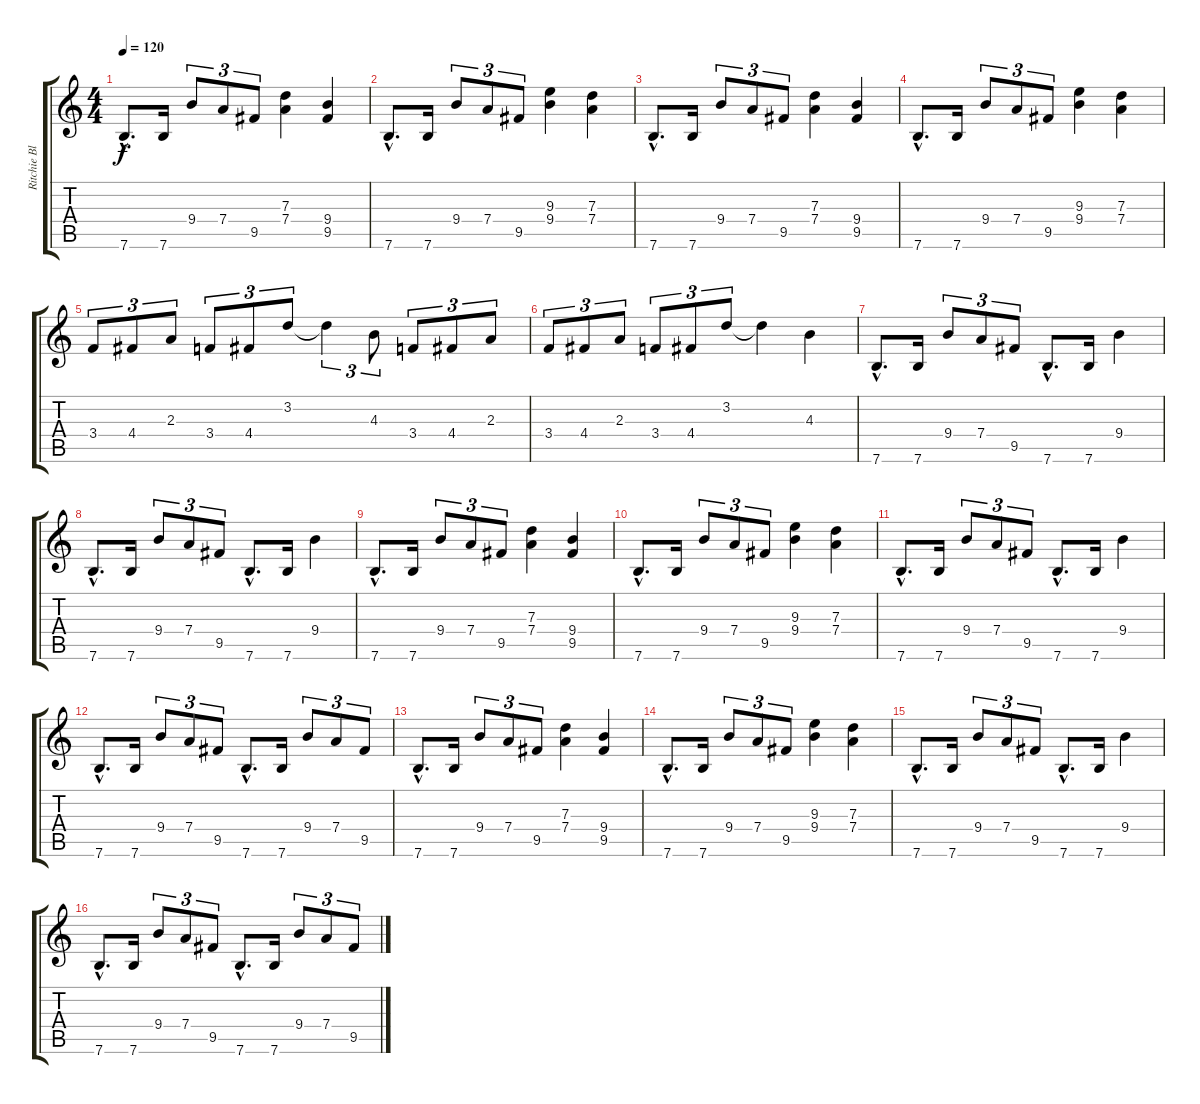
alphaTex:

\track ("Ritchie Blackmore" "Ritchie Bl") {instrument overdrivenguitar}
\staff {score tabs}
\tuning (E4 B3 G3 D3 A2 E2) {hide}
\ts (4 4)
\tempo 120
\clef g2
\ks c
7.6{hac}.8{d dy f} 7.6.16 9.4.8{tu (3 2)} 7.4.8{tu (3 2)} 9.5.8{tu (3 2)} (7.3 7.4).4 (9.4 9.5).4 |
7.6{hac}.8{d} 7.6.16 9.4.8{tu (3 2)} 7.4.8{tu (3 2)} 9.5.8{tu (3 2)} (9.3 9.4).4 (7.3 7.4).4 |
7.6{hac}.8{d} 7.6.16 9.4.8{tu (3 2)} 7.4.8{tu (3 2)} 9.5.8{tu (3 2)} (7.3 7.4).4 (9.4 9.5).4 |
7.6{hac}.8{d} 7.6.16 9.4.8{tu (3 2)} 7.4.8{tu (3 2)} 9.5.8{tu (3 2)} (9.3 9.4).4 (7.3 7.4).4 |
3.4.8{tu (3 2)} 4.4.8{tu (3 2)} 2.3.8{tu (3 2)} 3.4.8{tu (3 2)} 4.4.8{tu (3 2)} 3.2.8{tu (3 2)} 3.2{t}.4{tu (3 2)} 4.3.8{tu (3 2)} 3.4.8{tu (3 2)} 4.4.8{tu (3 2)} 2.3.8{tu (3 2)} |
3.4.8{tu (3 2)} 4.4.8{tu (3 2)} 2.3.8{tu (3 2)} 3.4.8{tu (3 2)} 4.4.8{tu (3 2)} 3.2.8{tu (3 2)} 3.2{t}.4 4.3.4 |
7.6{hac}.8{d} 7.6.16 9.4.8{tu (3 2)} 7.4.8{tu (3 2)} 9.5.8{tu (3 2)} 7.6{hac}.8{d} 7.6.16 9.4.4 |
7.6{hac}.8{d} 7.6.16 9.4.8{tu (3 2)} 7.4.8{tu (3 2)} 9.5.8{tu (3 2)} 7.6{hac}.8{d} 7.6.16 9.4.4 |
7.6{hac}.8{d} 7.6.16 9.4.8{tu (3 2)} 7.4.8{tu (3 2)} 9.5.8{tu (3 2)} (7.3 7.4).4 (9.4 9.5).4 |
7.6{hac}.8{d} 7.6.16 9.4.8{tu (3 2)} 7.4.8{tu (3 2)} 9.5.8{tu (3 2)} (9.3 9.4).4 (7.3 7.4).4 |
7.6{hac}.8{d} 7.6.16 9.4.8{tu (3 2)} 7.4.8{tu (3 2)} 9.5.8{tu (3 2)} 7.6{hac}.8{d} 7.6.16 9.4.4 |
7.6{hac}.8{d} 7.6.16 9.4.8{tu (3 2)} 7.4.8{tu (3 2)} 9.5.8{tu (3 2)} 7.6{hac}.8{d} 7.6.16 9.4.8{tu (3 2)} 7.4.8{tu (3 2)} 9.5.8{tu (3 2)} |
7.6{hac}.8{d} 7.6.16 9.4.8{tu (3 2)} 7.4.8{tu (3 2)} 9.5.8{tu (3 2)} (7.3 7.4).4 (9.4 9.5).4 |
7.6{hac}.8{d} 7.6.16 9.4.8{tu (3 2)} 7.4.8{tu (3 2)} 9.5.8{tu (3 2)} (9.3 9.4).4 (7.3 7.4).4 |
7.6{hac}.8{d} 7.6.16 9.4.8{tu (3 2)} 7.4.8{tu (3 2)} 9.5.8{tu (3 2)} 7.6{hac}.8{d} 7.6.16 9.4.4 |
7.6{hac}.8{d} 7.6.16 9.4.8{tu (3 2)} 7.4.8{tu (3 2)} 9.5.8{tu (3 2)} 7.6{hac}.8{d} 7.6.16 9.4.8{tu (3 2)} 7.4.8{tu (3 2)} 9.5.8{tu (3 2)}
